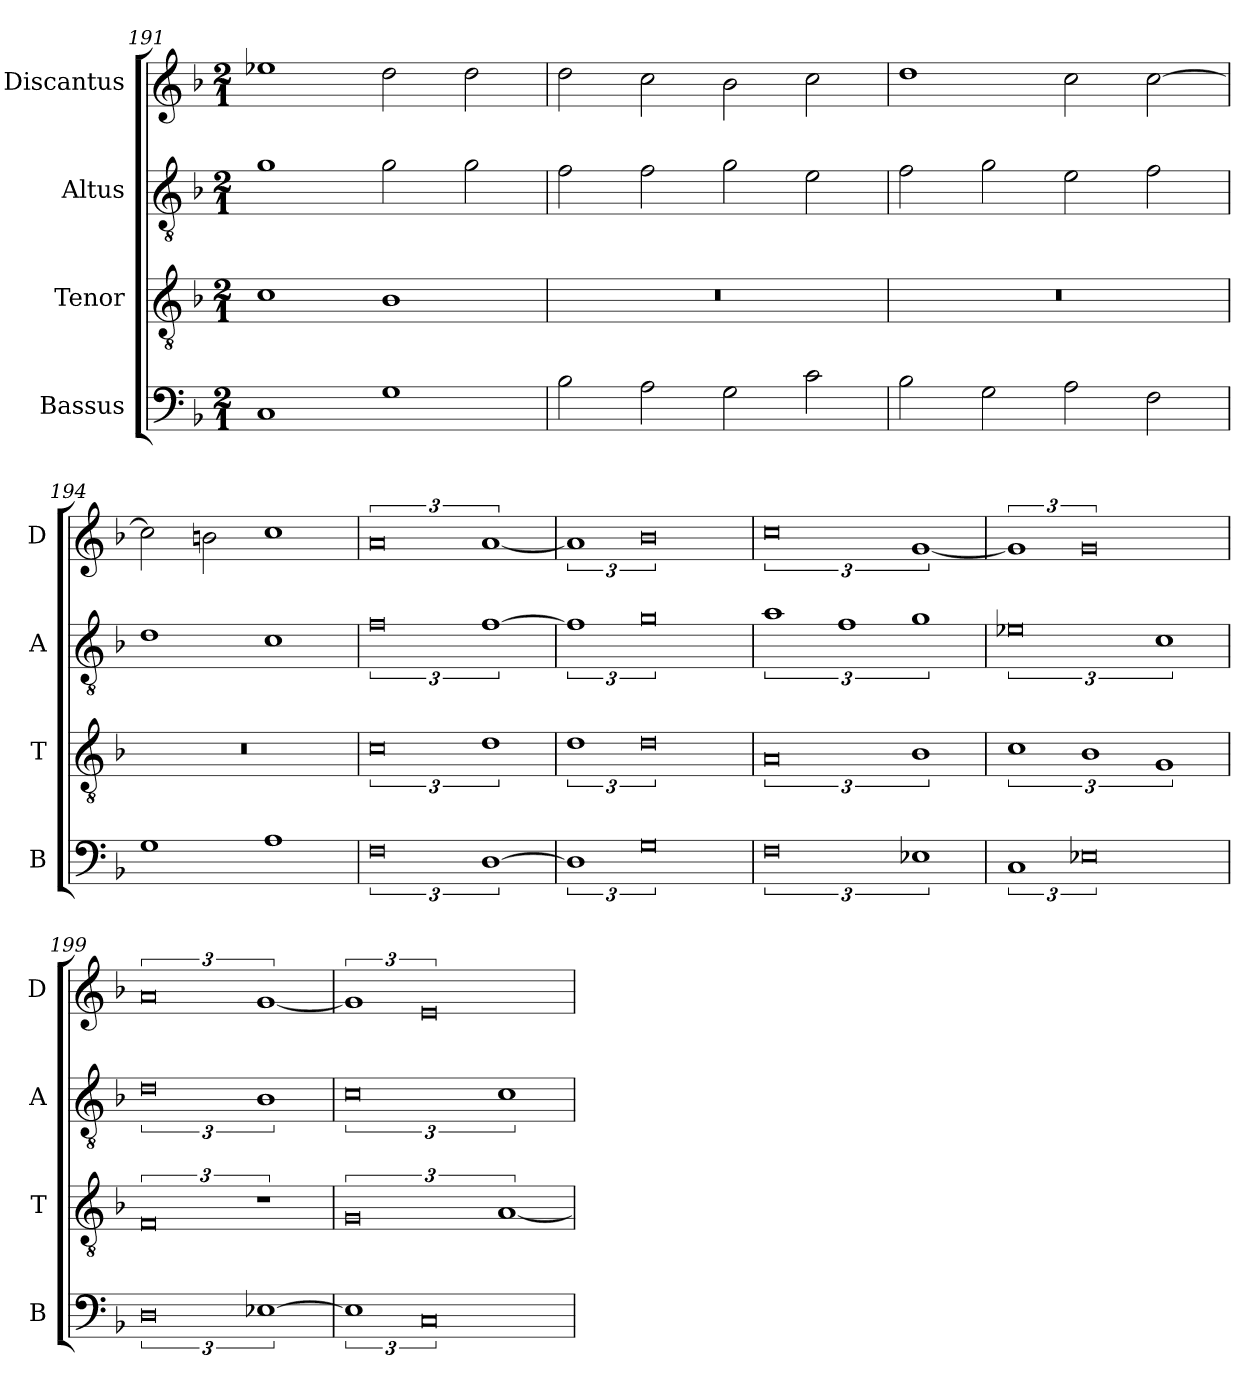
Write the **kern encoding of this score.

**kern	**kern	**kern	**kern
*part4	*part3	*part2	*part1
*staff4	*staff3	*staff2	*staff1
*I"Bassus	*I"Tenor	*I"Altus	*I"Discantus
*I'B	*I'T	*I'A	*I'D
*clefF4	*clefGv2	*clefGv2	*clefG2
*k[b-]	*k[b-]	*k[b-]	*k[b-]
*M2/1	*M2/1	*M2/1	*M2/1
=191	=191	=191	=191
1C	1c	1g	1ee-X
1G	1B-	2g\	2dd\
.	.	2g\	2dd\
=192	=192	=192	=192
2B-\	0r	2f\	2dd\
2A\	.	2f\	2cc\
2G\	.	2g\	2b-\
2c\	.	2e\	2cc\
=193	=193	=193	=193
2B-\	0r	2f\	1dd
2G\	.	2g\	.
2A\	.	2e\	2cc\
2F\	.	2f\	[2cc\
=194	=194	=194	=194
1G	0r	1d	2cc\]
.	.	.	2bn\
1A	.	1c	1cc
=195	=195	=195	=195
3%4F	3%4c	3%4f	3%4a
[3%2D	3%2d	[3%2f	[3%2a
=196	=196	=196	=196
3%2D]	3%2d	3%2f]	3%2a]
3%4G	3%4d	3%4g	3%4b-
=197	=197	=197	=197
3%4F	3%4A	3%2a	3%4cc
.	.	3%2f	.
3%2E-X	3%2B-	3%2g	[3%2g
=198	=198	=198	=198
3%2C	3%2c	3%4e-X	3%2g]
3%4E-X	3%2B-	.	3%4g
.	3%2G	3%2c	.
=199	=199	=199	=199
3%4D	3%4F	3%4d	3%4a
[3%2E-X	3%2r	3%2B-	[3%2g
=200	=200	=200	=200
3%2E-]	3%4G	3%4c	3%2g]
3%4C	.	.	3%4e
.	[3%2A	3%2c	.
=	=	=	=
*-	*-	*-	*-
